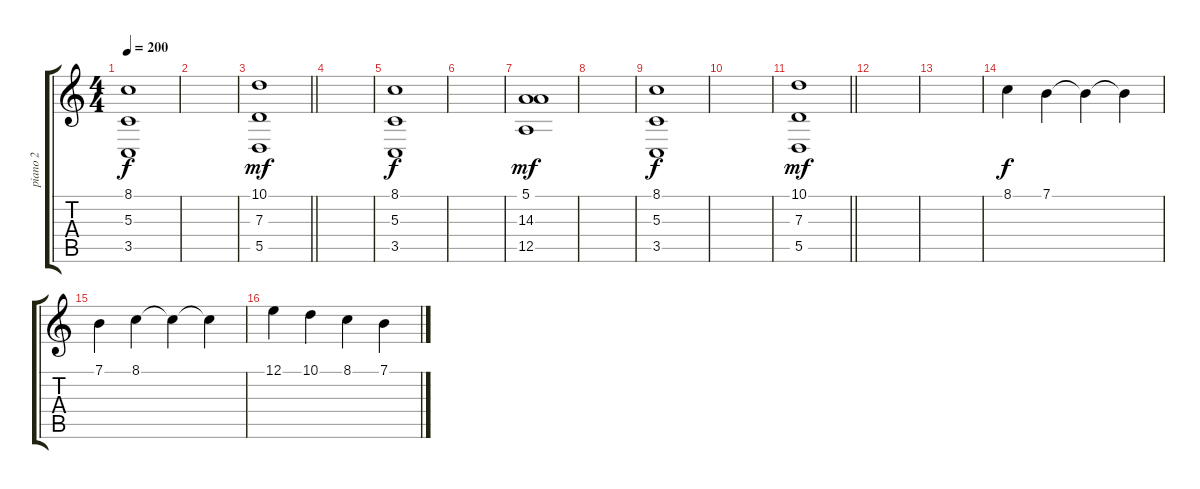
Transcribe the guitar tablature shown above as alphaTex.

\track ("piano 2" "piano 2") {instrument acousticgrandpiano}
\staff {score tabs}
\tuning (E4 B3 G3 D3 A2 E2) {hide}
\ts (4 4)
\tempo 200
\clef g2
\ks c
(8.1 5.3 3.5).1{dy f} |
|
\barLineRight lightlight
(10.1 7.3 5.5).1{dy mf} |
|
(8.1 5.3 3.5).1{dy f} |
|
(5.1 14.3 12.5).1{dy mf} |
|
(8.1 5.3 3.5).1{dy f} |
|
\barLineRight lightlight
(10.1 7.3 5.5).1{dy mf} |
|
|
8.1.4{dy f} 7.1.4 7.1{t}.4 7.1{t}.4 |
7.1.4 8.1.4 8.1{t}.4 8.1{t}.4 |
12.1.4 10.1.4 8.1.4 7.1.4
